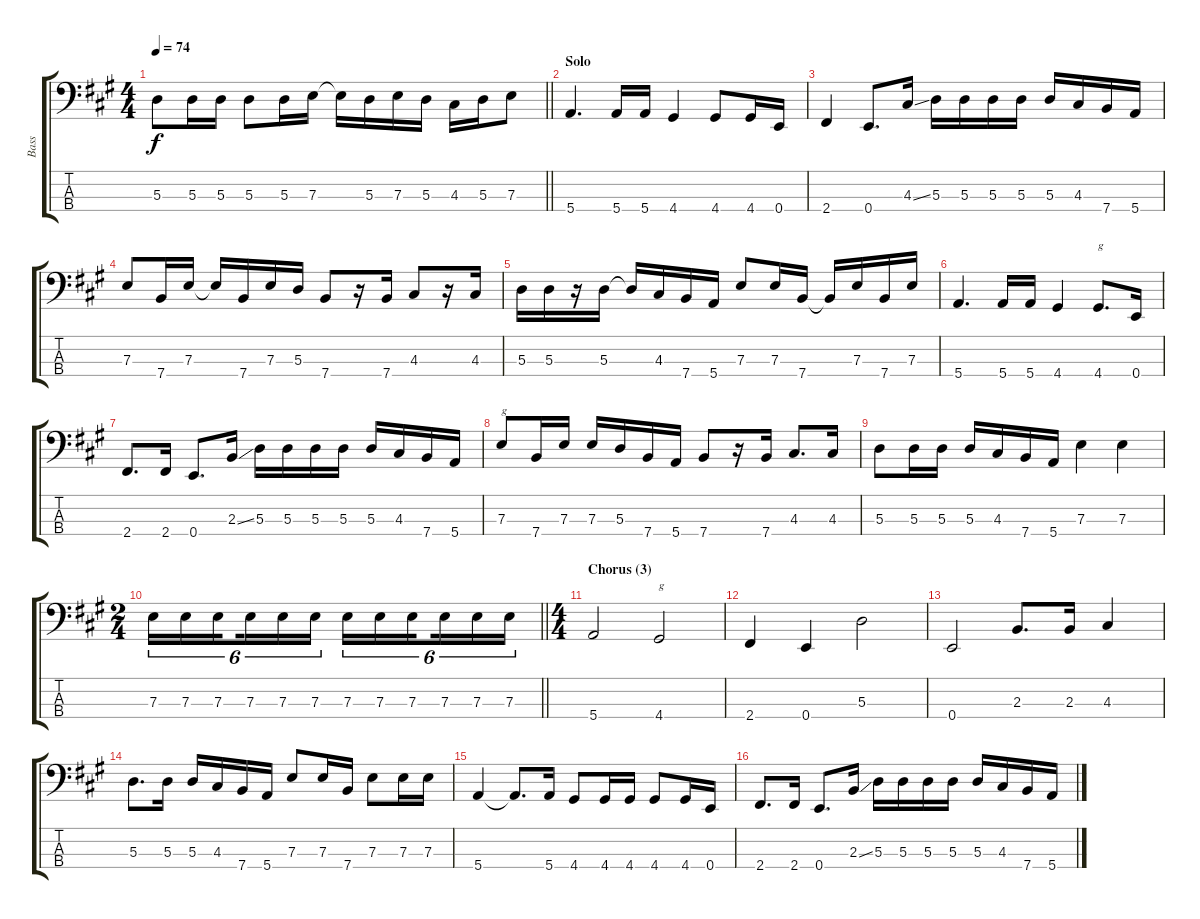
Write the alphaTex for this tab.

\track ("Bass" "Bass") {instrument electricbassfinger}
\staff {score tabs}
\tuning (G2 D2 A1 E1) {hide}
\ts (4 4)
\tempo 74
\clef f4
\barLineRight lightlight
\ks f#minor
5.3.8{dy f} 5.3.16 5.3.16 5.3.8 5.3.16 7.3.16 7.3{t}.16 5.3.16 7.3.16 5.3.16 4.3.16 5.3.16 7.3.8 |
\section ("" "Solo")
5.4.4{d} 5.4.16 5.4.16 4.4.4 4.4.8 4.4.16 0.4.16 |
2.4.4 0.4.8{d} 4.3{ss}.16 5.3.16 5.3.16 5.3.16 5.3.16 5.3.16 4.3.16 7.4.16 5.4.16 |
7.3.8 7.4.16 7.3.16 7.3{t}.16 7.4.16 7.3.16 5.3.16 7.4.8 r.16 7.4.16 4.3.8 r.16 4.3.16 |
5.3.16 5.3.16 r.16 5.3.16 5.3{t}.16 4.3.16 7.4.16 5.4.16 7.3.8 7.3.16 7.4.16 7.4{t}.16 7.3.16 7.4.16 7.3.16 |
5.4.4{d} 5.4.16 5.4.16 4.4.4 4.4.8{d txt "g"} 0.4.16 |
2.4.8{d} 2.4.16 0.4.8{d} 2.3{ss}.16 5.3.16 5.3.16 5.3.16 5.3.16 5.3.16 4.3.16 7.4.16 5.4.16 |
7.3.8{txt "g"} 7.4.16 7.3.16 7.3.16 5.3.16 7.4.16 5.4.16 7.4.8 r.16 7.4.16 4.3.8{d} 4.3.16 |
5.3.8 5.3.16 5.3.16 5.3.16 4.3.16 7.4.16 5.4.16 7.3.4 7.3.4 |
\ts (2 4)
\barLineRight lightlight
7.3.16{tu (6 4)} 7.3.16{tu (6 4)} 7.3.16{tu (6 4) beam splitsecondary} 7.3.16{tu (6 4)} 7.3.16{tu (6 4)} 7.3.16{tu (6 4)} 7.3.16{tu (6 4)} 7.3.16{tu (6 4)} 7.3.16{tu (6 4) beam splitsecondary} 7.3.16{tu (6 4)} 7.3.16{tu (6 4)} 7.3.16{tu (6 4)} |
\ts (4 4)
\section ("" "Chorus (3)")
\ks a
5.4.2 4.4.2{txt "g"} |
2.4.4 0.4.4 5.3.2 |
0.4.2 2.3.8{d} 2.3.16 4.3.4 |
5.3.8{d} 5.3.16 5.3.16 4.3.16 7.4.16 5.4.16 7.3.8 7.3.16 7.4.16 7.3.8 7.3.16 7.3.16 |
5.4.4 5.4{t}.8{d} 5.4.16 4.4.8 4.4.16 4.4.16 4.4.8 4.4.16 0.4.16 |
2.4.8{d} 2.4.16 0.4.8{d} 2.3{ss}.16 5.3.16 5.3.16 5.3.16 5.3.16 5.3.16 4.3.16 7.4.16 5.4.16
